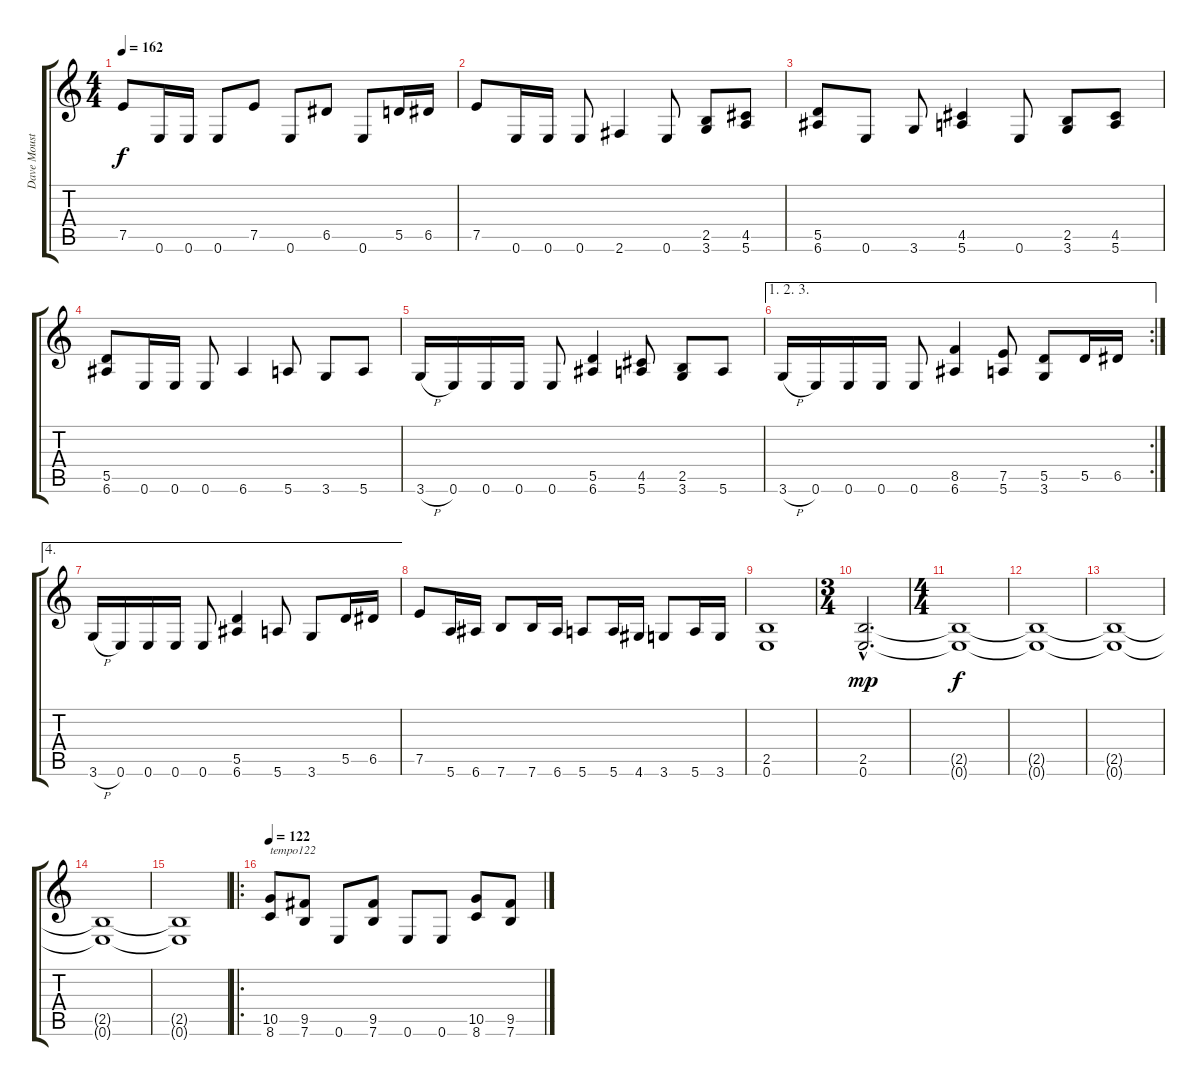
\track ("Dave Moustaine" "Dave Moust") {instrument distortionguitar}
\staff {score tabs}
\tuning (E4 B3 G3 D3 A2 E2) {hide}
\ts (4 4)
\tempo 162
\clef g2
\ks c
7.5.8{dy f} 0.6.16 0.6.16 0.6.8 7.5.8 0.6.8 6.5.8 0.6.8 5.5.16 6.5.16 |
7.5.8 0.6.16 0.6.16 0.6.8 2.6.4 0.6.8 (2.5 3.6).8 (4.5 5.6).8 |
(5.5 6.6).8 0.6.8 3.6.8 (4.5 5.6).4 0.6.8 (2.5 3.6).8 (4.5 5.6).8 |
(5.5 6.6).8 0.6.16 0.6.16 0.6.8 6.6.4 5.6.8 3.6.8 5.6.8 |
3.6{h}.16 0.6.16 0.6.16 0.6.16 0.6.8 (5.5 6.6).4 (4.5 5.6).8 (2.5 3.6).8 5.6.8 |
\ae (1 2 3)
\rc 2
3.6{h}.16 0.6.16 0.6.16 0.6.16 0.6.8 (8.5 6.6).4 (7.5 5.6).8 (5.5 3.6).8 5.5.16 6.5.16 |
\ae 4
3.6{h}.16 0.6.16 0.6.16 0.6.16 0.6.8 (5.5 6.6).4 5.6.8 3.6.8 5.5.16 6.5.16 |
7.5.8 5.6.16 6.6.16 7.6.8 7.6.16 6.6.16 5.6.8 5.6.16 4.6.16 3.6.8 5.6.16 3.6.16 |
(2.5 0.6).1 |
\ts (3 4)
(2.5{hac} 0.6{hac}).2{d dy mp} |
\ts (4 4)
(2.5{t} 0.6{t}).1{dy f} |
(2.5{t} 0.6{t}).1 |
(2.5{t} 0.6{t}).1 |
(2.5{t} 0.6{t}).1 |
(2.5{t} 0.6{t}).1 |
\ro
\tempo 122
(10.5 8.6).8{txt "tempo122" instrument distortionguitar} (9.5 7.6).8 0.6.8 (9.5 7.6).8 0.6.8 0.6.8 (10.5 8.6).8 (9.5 7.6).8
